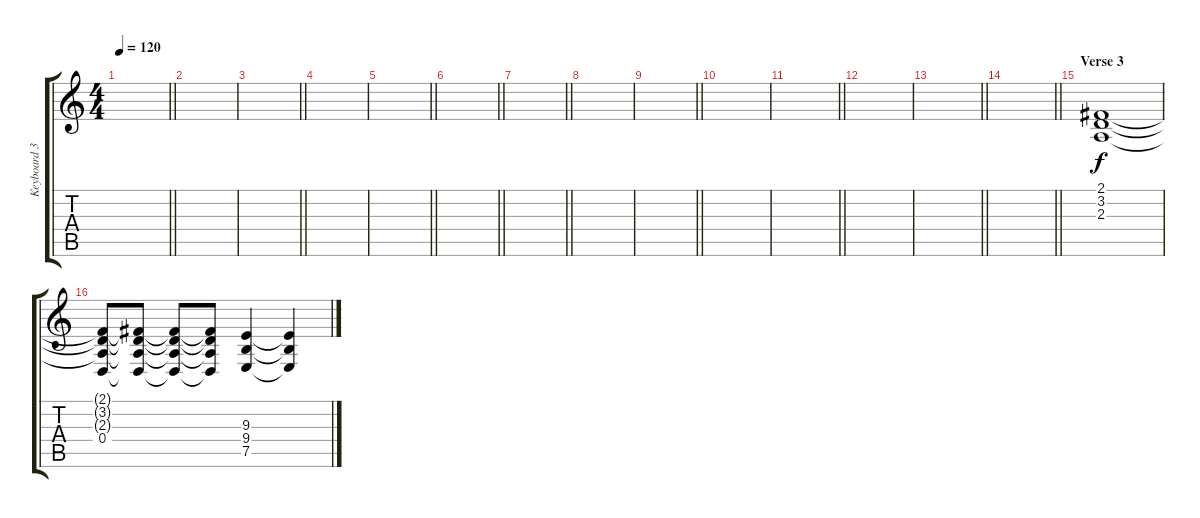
\track ("Keyboard 3" "Keyboard 3") {instrument acousticgrandpiano}
\staff {score tabs}
\tuning (E4 B3 G3 D3 A2 E2) {hide}
\ts (4 4)
\tempo 120
\clef g2
\barLineRight lightlight
\ks c
|
|
\barLineRight lightlight
|
|
\barLineRight lightlight
|
\barLineRight lightlight
|
\barLineRight lightlight
|
|
\barLineRight lightlight
|
|
\barLineRight lightlight
|
|
\barLineRight lightlight
|
\barLineRight lightlight
|
\section ("" "Verse 3")
(2.1 3.2 2.3).1 |
(2.1{t} 3.2{t} 2.3{t} 0.4).8 (2.1{t} 3.2{t} 2.3{t} 0.4{t}).8 (2.1{t} 3.2{t} 2.3{t} 0.4{t}).8 (2.1{t} 3.2{t} 2.3{t} 0.4{t}).8 (9.3 9.4 7.5).4 (9.3{t} 9.4{t} 7.5{t}).4
